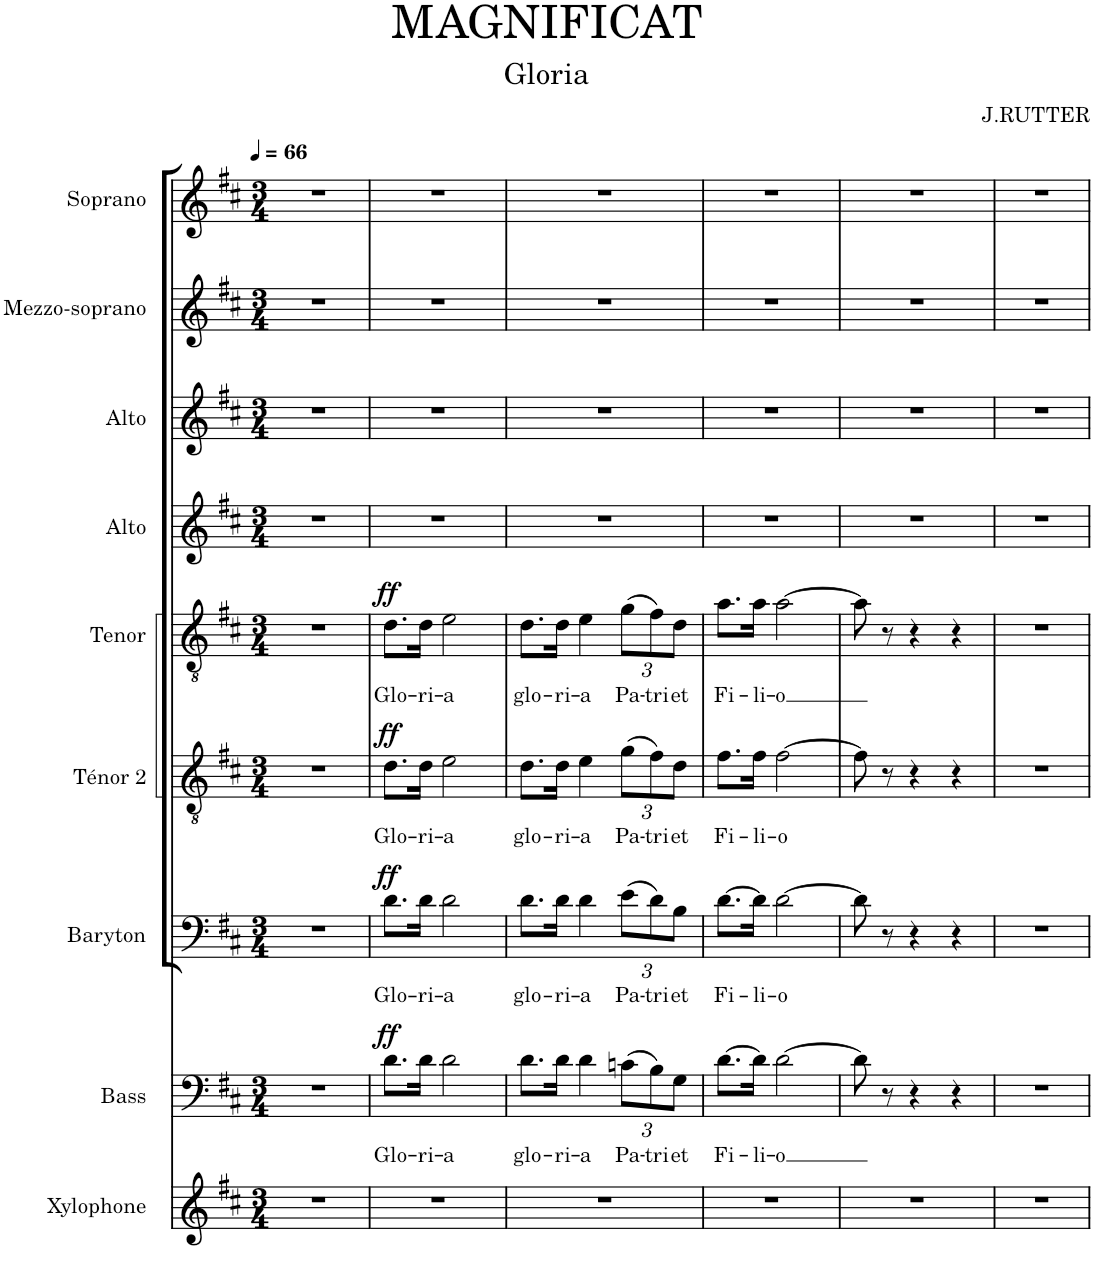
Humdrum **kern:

**kern	**kern	**text	**dynam	**kern	**text	**dynam	**kern	**text	**dynam	**kern	**text	**dynam	**kern	**kern	**kern	**kern
*part9	*part8	*part8	*part8	*part7	*part7	*part7	*part6	*part6	*part6	*part5	*part5	*part5	*part4	*part3	*part2	*part1
*staff9	*staff8	*staff8	*staff8	*staff7	*staff7	*staff7	*staff6	*staff6	*staff6	*staff5	*staff5	*staff5	*staff4	*staff3	*staff2	*staff1
*I"Xylophone	*I"Bass	*	*	*I"Baryton	*	*	*I"Ténor 2	*	*	*I"Tenor	*	*	*I"Alto	*I"Alto	*I"Mezzo-soprano	*I"Soprano
*I'Xyl.	*I'B.	*	*	*I'Bar.	*	*	*I'T. 2	*	*	*I'T.	*	*	*I'A.	*I'A.	*I'Mzs.	*I'S.
*clefG2	*clefF4	*	*	*clefF4	*	*	*clefGv2	*	*	*clefGv2	*	*	*clefG2	*clefG2	*clefG2	*clefG2
*Trd-7c-12	*	*	*	*	*	*	*	*	*	*	*	*	*	*	*	*
*k[f#c#]	*k[f#c#]	*	*	*k[f#c#]	*	*	*k[f#c#]	*	*	*k[f#c#]	*	*	*k[f#c#]	*k[f#c#]	*k[f#c#]	*k[f#c#]
*M3/4	*M3/4	*	*	*M3/4	*	*	*M3/4	*	*	*M3/4	*	*	*M3/4	*M3/4	*M3/4	*M3/4
*MM66	*MM66	*	*	*MM66	*	*	*MM66	*	*	*MM66	*	*	*MM66	*MM66	*MM66	*MM66
=1	=1	=1	=1	=1	=1	=1	=1	=1	=1	=1	=1	=1	=1	=1	=1	=1
2.r	2.r	.	.	2.r	.	.	2.r	.	.	2.r	.	.	2.r	2.r	2.r	2.r
=2	=2	=2	=2	=2	=2	=2	=2	=2	=2	=2	=2	=2	=2	=2	=2	=2
!	!	!LO:LY:b	!LO:DY:a	!	!LO:LY:b	!LO:DY:a	!	!LO:LY:b	!LO:DY:a	!	!LO:LY:b	!LO:DY:a	!	!	!	!
2.r	8.d\L	Glo-	ff	8.d\L	Glo-	ff	8.d\L	Glo-	ff	8.d\L	Glo-	ff	2.r	2.r	2.r	2.r
!	!	!LO:LY:b	!	!	!LO:LY:b	!	!	!LO:LY:b	!	!	!LO:LY:b	!	!	!	!	!
.	16d\Jk	-ri-	.	16d\Jk	-ri-	.	16d\Jk	-ri-	.	16d\Jk	-ri-	.	.	.	.	.
!	!	!LO:LY:b	!	!	!LO:LY:b	!	!	!LO:LY:b	!	!	!LO:LY:b	!	!	!	!	!
.	2d\	-a	.	2d\	-a	.	2e\	-a	.	2e\	-a	.	.	.	.	.
=3	=3	=3	=3	=3	=3	=3	=3	=3	=3	=3	=3	=3	=3	=3	=3	=3
!	!	!LO:LY:b	!	!	!LO:LY:b	!	!	!LO:LY:b	!	!	!LO:LY:b	!	!	!	!	!
2.r	8.d\L	glo-	.	8.d\L	glo-	.	8.d\L	glo-	.	8.d\L	glo-	.	2.r	2.r	2.r	2.r
!	!	!LO:LY:b	!	!	!LO:LY:b	!	!	!LO:LY:b	!	!	!LO:LY:b	!	!	!	!	!
.	16d\Jk	-ri-	.	16d\Jk	-ri-	.	16d\Jk	-ri-	.	16d\Jk	-ri-	.	.	.	.	.
!	!	!LO:LY:b	!	!	!LO:LY:b	!	!	!LO:LY:b	!	!	!LO:LY:b	!	!	!	!	!
.	4d\	-a	.	4d\	-a	.	4e\	-a	.	4e\	-a	.	.	.	.	.
*	*Xbrackettup	*	*	*	*	*	*	*	*	*	*	*	*	*	*	*
!	!	!LO:LY:b	!	!	!	!	!	!	!	!	!	!	!	!	!	!
*	*	*	*	*Xbrackettup	*	*	*	*	*	*	*	*	*	*	*	*
!	!	!	!	!	!LO:LY:b	!	!	!	!	!	!	!	!	!	!	!
*	*	*	*	*	*	*	*Xbrackettup	*	*	*	*	*	*	*	*	*
!	!	!	!	!	!	!	!	!LO:LY:b	!	!	!	!	!	!	!	!
*	*	*	*	*	*	*	*	*	*	*Xbrackettup	*	*	*	*	*	*
!	!	!	!	!	!	!	!	!	!	!	!LO:LY:b	!	!	!	!	!
.	(12cn\L	Pa-	.	(12e\L	Pa-	.	(12g\L	Pa-	.	(12g\L	Pa-	.	.	.	.	.
!	!	!LO:LY:b	!	!	!LO:LY:b	!	!	!LO:LY:b	!	!	!LO:LY:b	!	!	!	!	!
.	12B\)	-tri	.	12d\)	-tri	.	12f#\)	-tri	.	12f#\)	-tri	.	.	.	.	.
!	!	!LO:LY:b	!	!	!LO:LY:b	!	!	!LO:LY:b	!	!	!LO:LY:b	!	!	!	!	!
.	12G\J	et	.	12B\J	et	.	12d\J	et	.	12d\J	et	.	.	.	.	.
=4	=4	=4	=4	=4	=4	=4	=4	=4	=4	=4	=4	=4	=4	=4	=4	=4
!	!	!LO:LY:b	!	!	!LO:LY:b	!	!	!LO:LY:b	!	!	!LO:LY:b	!	!	!	!	!
2.r	[8.d\L	Fi-	.	[8.d\L	Fi-	.	8.f#\L	Fi-	.	8.a\L	Fi-	.	2.r	2.r	2.r	2.r
!	!	!LO:LY:b	!	!	!LO:LY:b	!	!	!LO:LY:b	!	!	!LO:LY:b	!	!	!	!	!
.	16d\Jk]	-li-	.	16d\Jk]	-li-	.	16f#\Jk	-li-	.	16a\Jk	-li-	.	.	.	.	.
!	!	!LO:LY:b	!	!	!LO:LY:b	!	!	!LO:LY:b	!	!	!LO:LY:b	!	!	!	!	!
.	[2d\	-o	.	[2d\	-o	.	[2f#\	-o	.	[2a\	-o	.	.	.	.	.
=5	=5	=5	=5	=5	=5	=5	=5	=5	=5	=5	=5	=5	=5	=5	=5	=5
2.r	8d\]	.	.	8d\]	.	.	8f#\]	.	.	8a\]	.	.	2.r	2.r	2.r	2.r
.	8r	.	.	8r	.	.	8r	.	.	8r	.	.	.	.	.	.
.	4r	.	.	4r	.	.	4r	.	.	4r	.	.	.	.	.	.
.	4r	.	.	4r	.	.	4r	.	.	4r	.	.	.	.	.	.
=6	=6	=6	=6	=6	=6	=6	=6	=6	=6	=6	=6	=6	=6	=6	=6	=6
2.r	2.r	.	.	2.r	.	.	2.r	.	.	2.r	.	.	2.r	2.r	2.r	2.r
=	=	=	=	=	=	=	=	=	=	=	=	=	=	=	=	=
*-	*-	*-	*-	*-	*-	*-	*-	*-	*-	*-	*-	*-	*-	*-	*-	*-
